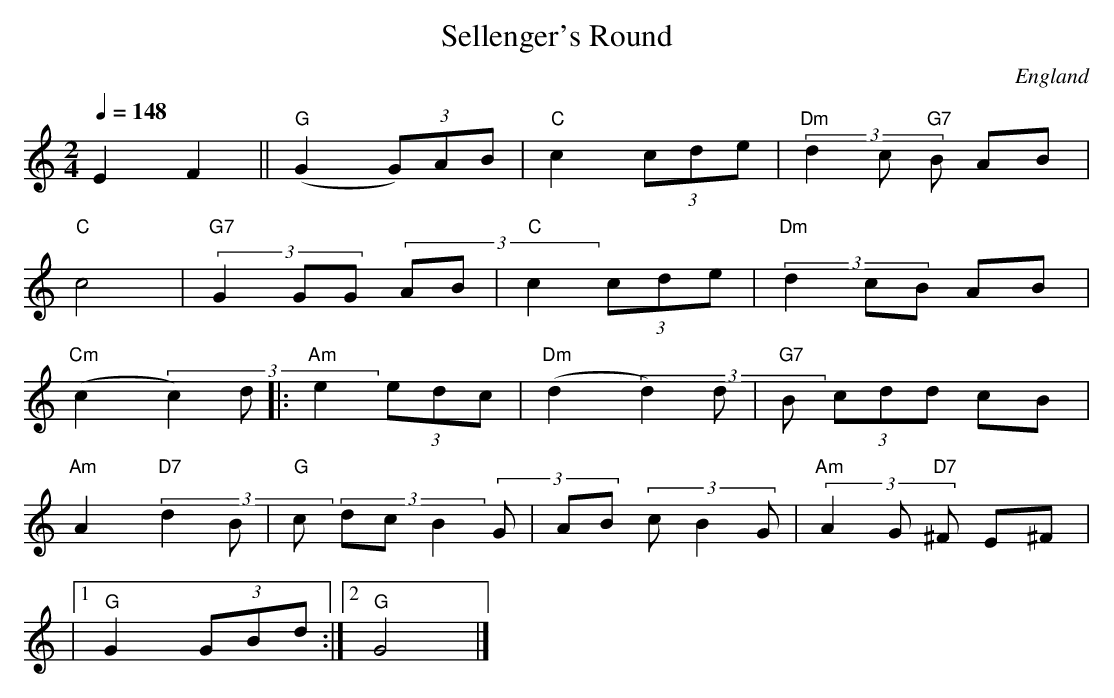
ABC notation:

X:1
T:Sellenger's Round
O:England
M:2/4
L:1/8
Q:1/4=148
K:Am
V:1
E2 F2 ||"G" (G2  (3G)AB |"C" c2  (3cde |"Dm"  (3d2c"G7" B  (3AB|
"C" c4 |"G7"  (3G2GG  (3AB|"C" c2  (3cde |"Dm"  (3d2cB  (3AB|
"Cm" (c2  (3c2)d |:"Am" e2  (3edc |"Dm" (d2  (3d2)d|"G7" B  (3cdd  (3cB|
"Am" A2 "D7"  (3d2B|"G" c  (3dcB2  (3G|AB  (3cB2G |"Am"  (3A2G"D7" ^F  (3E^F|
|1 "G" G2  (3GBd :|2 "G" G4 |]
